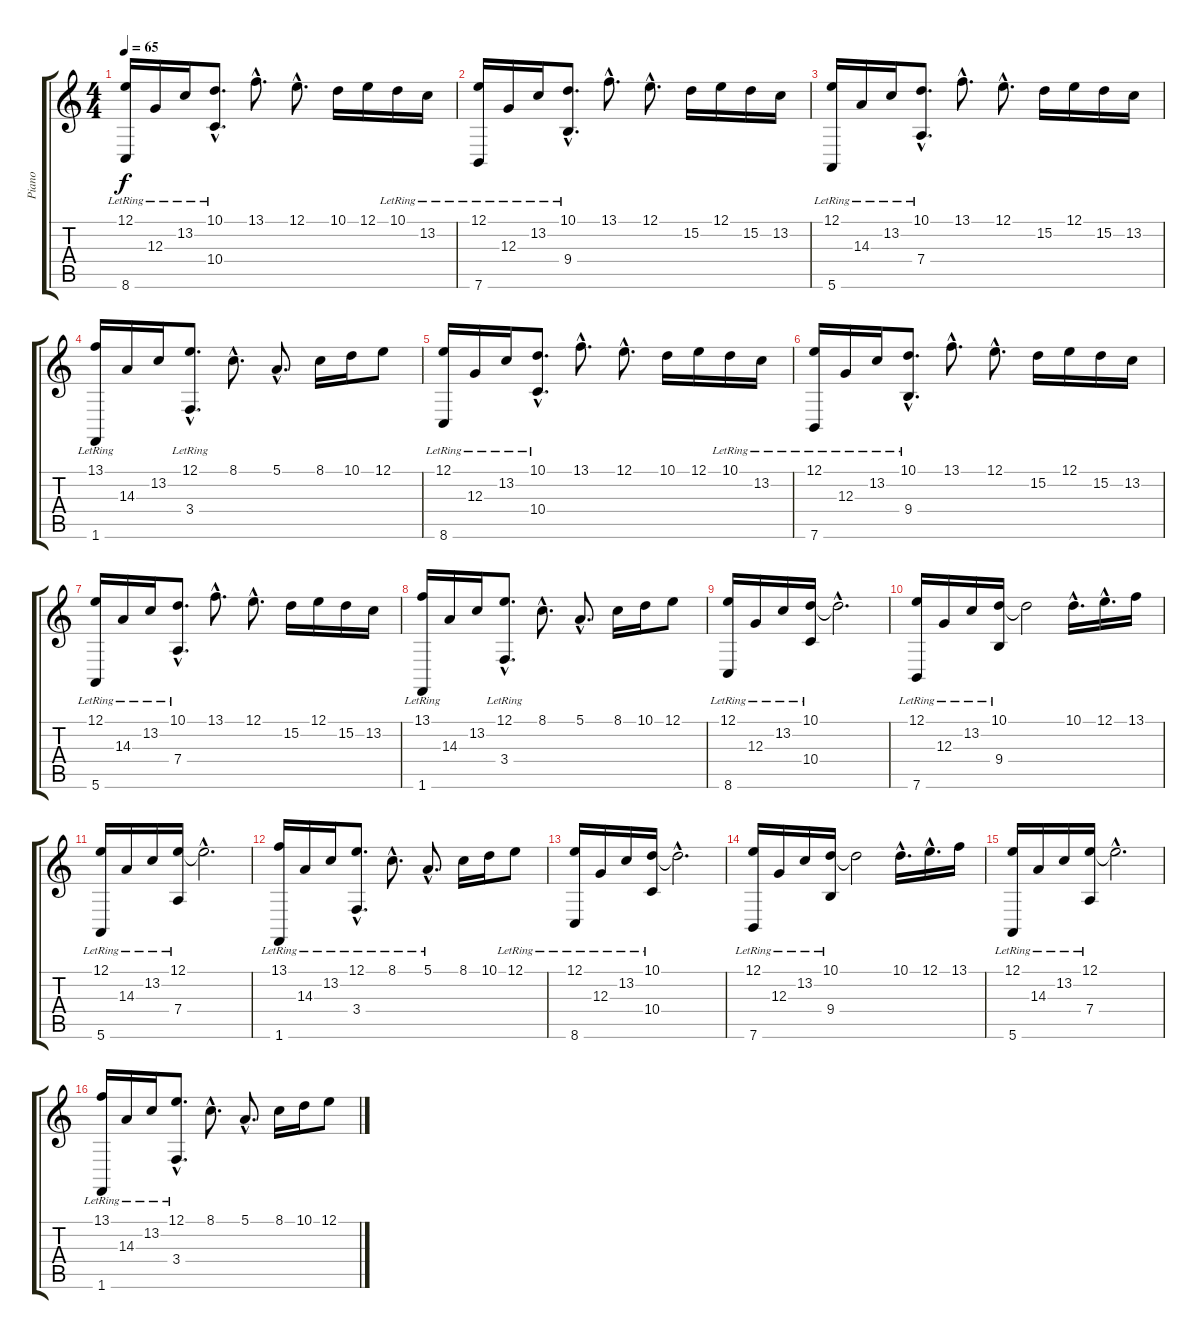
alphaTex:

\track ("Piano" "Piano") {instrument acousticgrandpiano}
\staff {score tabs}
\tuning (E4 B3 G3 D3 A2 E2) {hide}
\ts (4 4)
\tempo 65
\clef g2
\ks c
(12.1{lr} 8.6{lr}).16{dy f instrument acousticgrandpiano} 12.3{lr}.16 13.2{lr}.16 (10.1{hac} 10.4{hac lr}).8{d} 13.1{hac}.8{d} 12.1{hac}.8{d} 10.1.16 12.1.16 10.1{lr}.16 13.2{lr}.16 |
(12.1{lr} 7.6{lr}).16 12.3{lr}.16 13.2{lr}.16 (10.1{hac lr} 9.4{hac lr}).8{d} 13.1{hac}.8{d} 12.1{hac}.8{d} 15.2.16 12.1.16 15.2.16 13.2.16 |
(12.1{lr} 5.6{lr}).16 14.3{lr}.16 13.2{lr}.16 (10.1{hac lr} 7.4{hac lr}).8{d} 13.1{hac}.8{d} 12.1{hac}.8{d} 15.2.16 12.1.16 15.2.16 13.2.16 |
(13.1 1.6{lr}).16 14.3.16 13.2.16 (12.1{hac} 3.4{hac lr}).8{d} 8.1{hac}.8{d} 5.1{hac}.8{d} 8.1.16 10.1.16 12.1.8 |
(12.1{lr} 8.6{lr}).16 12.3{lr}.16 13.2{lr}.16 (10.1{hac} 10.4{hac lr}).8{d} 13.1{hac}.8{d} 12.1{hac}.8{d} 10.1.16 12.1.16 10.1{lr}.16 13.2{lr}.16 |
(12.1{lr} 7.6{lr}).16 12.3{lr}.16 13.2{lr}.16 (10.1{hac lr} 9.4{hac lr}).8{d} 13.1{hac}.8{d} 12.1{hac}.8{d} 15.2.16 12.1.16 15.2.16 13.2.16 |
(12.1{lr} 5.6{lr}).16 14.3{lr}.16 13.2{lr}.16 (10.1{hac lr} 7.4{hac lr}).8{d} 13.1{hac}.8{d} 12.1{hac}.8{d} 15.2.16 12.1.16 15.2.16 13.2.16 |
(13.1 1.6{lr}).16 14.3.16 13.2.16 (12.1{hac} 3.4{hac lr}).8{d} 8.1{hac}.8{d} 5.1{hac}.8{d} 8.1.16 10.1.16 12.1.8 |
(12.1{lr} 8.6{lr}).16 12.3{lr}.16 13.2{lr}.16 (10.1 10.4{lr}).16 10.1{hac t}.2{d} |
(12.1{lr} 7.6{lr}).16 12.3{lr}.16 13.2{lr}.16 (10.1{lr} 9.4{lr}).16 10.1{t}.2 10.1{hac}.16{d} 12.1{hac}.16{d} 13.1.16 |
(12.1{lr} 5.6{lr}).16 14.3{lr}.16 13.2{lr}.16 (12.1{lr} 7.4{lr}).16 12.1{hac t}.2{d} |
(13.1{lr} 1.6{lr}).16 14.3{lr}.16 13.2{lr}.16 (12.1{hac lr} 3.4{hac lr}).8{d} 8.1{hac lr}.8{d} 5.1{hac lr}.8{d} 8.1.16 10.1.16 12.1{lr}.8 |
(12.1{lr} 8.6{lr}).16 12.3{lr}.16 13.2{lr}.16 (10.1 10.4{lr}).16 10.1{hac t}.2{d} |
(12.1{lr} 7.6{lr}).16 12.3{lr}.16 13.2{lr}.16 (10.1{lr} 9.4{lr}).16 10.1{t}.2 10.1{hac}.16{d} 12.1{hac}.16{d} 13.1.16 |
(12.1{lr} 5.6{lr}).16 14.3{lr}.16 13.2{lr}.16 (12.1{lr} 7.4{lr}).16 12.1{hac t}.2{d} |
(13.1{lr} 1.6{lr}).16 14.3{lr}.16 13.2{lr}.16 (12.1{hac lr} 3.4{hac lr}).8{d} 8.1{hac}.8{d} 5.1{hac}.8{d} 8.1.16 10.1.16 12.1.8
